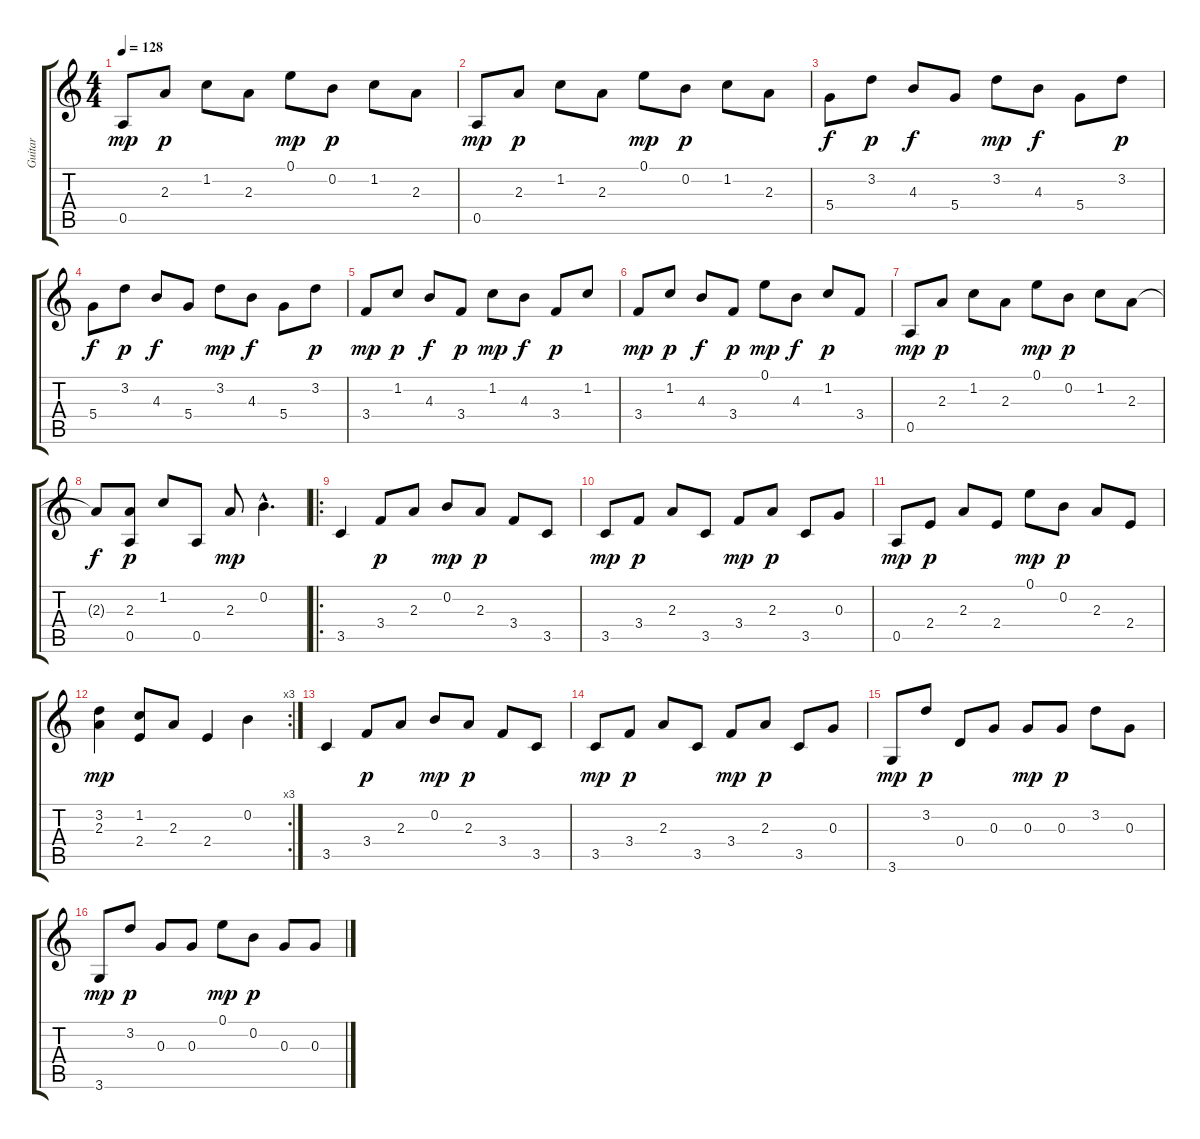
\track ("Guitar" "Guitar") {instrument acousticguitarnylon}
\staff {score tabs}
\tuning (E4 B3 G3 D3 A2 E2) {hide}
\ts (4 4)
\tempo 128
\clef g2
\ks c
0.5.8{dy mp} 2.3.8{dy p} 1.2.8 2.3.8 0.1.8{dy mp} 0.2.8{dy p} 1.2.8 2.3.8 |
0.5.8{dy mp} 2.3.8{dy p} 1.2.8 2.3.8 0.1.8{dy mp} 0.2.8{dy p} 1.2.8 2.3.8 |
5.4.8{dy f} 3.2.8{dy p} 4.3.8{dy f} 5.4.8 3.2.8{dy mp} 4.3.8{dy f} 5.4.8 3.2.8{dy p} |
5.4.8{dy f} 3.2.8{dy p} 4.3.8{dy f} 5.4.8 3.2.8{dy mp} 4.3.8{dy f} 5.4.8 3.2.8{dy p} |
3.4.8{dy mp} 1.2.8{dy p} 4.3.8{dy f} 3.4.8{dy p} 1.2.8{dy mp} 4.3.8{dy f} 3.4.8{dy p} 1.2.8 |
3.4.8{dy mp} 1.2.8{dy p} 4.3.8{dy f} 3.4.8{dy p} 0.1.8{dy mp} 4.3.8{dy f} 1.2.8{dy p} 3.4.8 |
0.5.8{dy mp} 2.3.8{dy p} 1.2.8 2.3.8 0.1.8{dy mp} 0.2.8{dy p} 1.2.8 2.3.8 |
2.3{t}.8{dy f} (2.3 0.5).8{dy p} 1.2.8 0.5.8 2.3.8{dy mp} 0.2{hac}.4{d} |
\ro
3.5.4 3.4.8{dy p} 2.3.8 0.2.8{dy mp} 2.3.8{dy p} 3.4.8 3.5.8 |
3.5.8{dy mp} 3.4.8{dy p} 2.3.8 3.5.8 3.4.8{dy mp} 2.3.8{dy p} 3.5.8 0.3.8 |
0.5.8{dy mp} 2.4.8{dy p} 2.3.8 2.4.8 0.1.8{dy mp} 0.2.8{dy p} 2.3.8 2.4.8 |
\rc 3
(3.2 2.3).4{dy mp} (1.2 2.4).8 2.3.8 2.4.4 0.2.4 |
3.5.4 3.4.8{dy p} 2.3.8 0.2.8{dy mp} 2.3.8{dy p} 3.4.8 3.5.8 |
3.5.8{dy mp} 3.4.8{dy p} 2.3.8 3.5.8 3.4.8{dy mp} 2.3.8{dy p} 3.5.8 0.3.8 |
3.6.8{dy mp} 3.2.8{dy p} 0.4.8 0.3.8 0.3.8{dy mp} 0.3.8{dy p} 3.2.8 0.3.8 |
3.6.8{dy mp} 3.2.8{dy p} 0.3.8 0.3.8 0.1.8{dy mp} 0.2.8{dy p} 0.3.8 0.3.8
